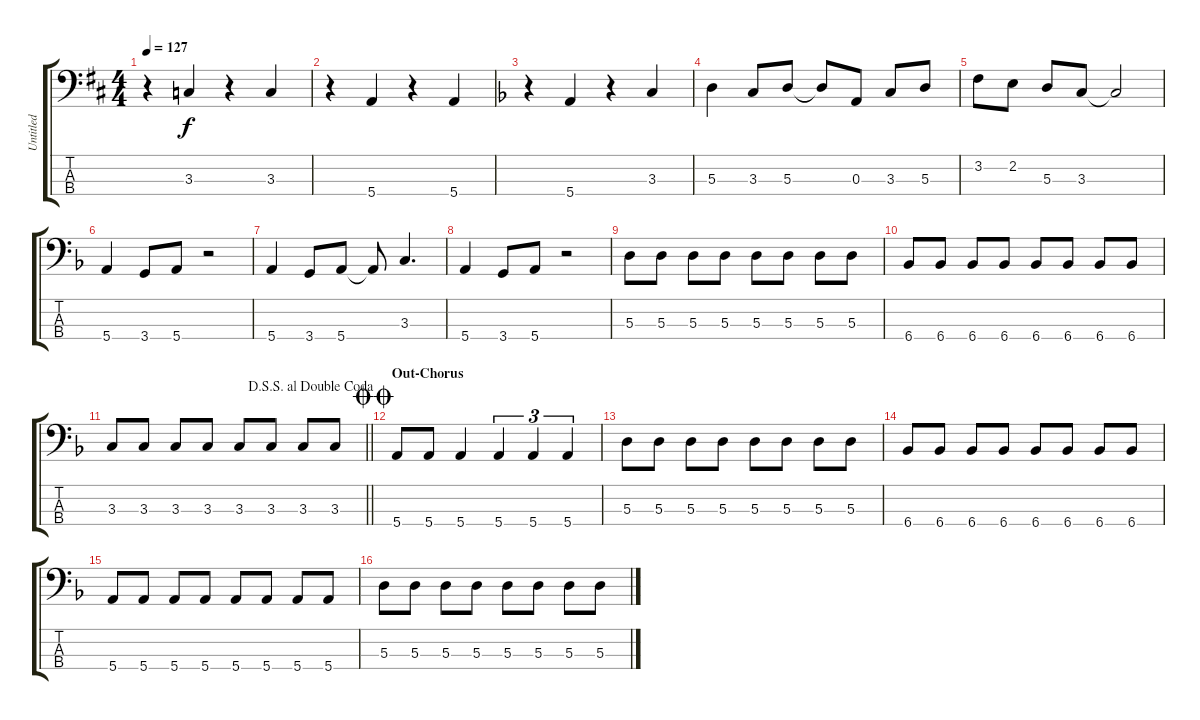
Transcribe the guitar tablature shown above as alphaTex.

\track ("Untitled" "Untitled") {instrument electricbassfinger}
\staff {score tabs}
\tuning (G2 D2 A1 E1) {hide}
\ts (4 4)
\tempo 127
\clef f4
\ks d
r.4{dy f} 3.3.4 r.4 3.3.4 |
r.4 5.4.4 r.4 5.4.4 |
\ks f
r.4 5.4.4 r.4 3.3.4 |
5.3.4 3.3.8 5.3.8 5.3{t}.8 0.3.8 3.3.8 5.3.8 |
3.2.8 2.2.8 5.3.8 3.3.8 3.3{t}.2 |
5.4.4 3.4.8 5.4.8 r.2 |
5.4.4 3.4.8 5.4.8 5.4{t}.8 3.3.4{d} |
5.4.4 3.4.8 5.4.8 r.2 |
5.3.8 5.3.8 5.3.8 5.3.8 5.3.8 5.3.8 5.3.8 5.3.8 |
6.4.8 6.4.8 6.4.8 6.4.8 6.4.8 6.4.8 6.4.8 6.4.8 |
\jump dalsegnosegnoaldoublecoda
\barLineRight lightlight
3.3.8 3.3.8 3.3.8 3.3.8 3.3.8 3.3.8 3.3.8 3.3.8 |
\section ("" "Out-Chorus")
\jump doublecoda
5.4.8 5.4.8 5.4.4 5.4.4{tu (3 2)} 5.4.4{tu (3 2)} 5.4.4{tu (3 2)} |
5.3.8 5.3.8 5.3.8 5.3.8 5.3.8 5.3.8 5.3.8 5.3.8 |
6.4.8 6.4.8 6.4.8 6.4.8 6.4.8 6.4.8 6.4.8 6.4.8 |
5.4.8 5.4.8 5.4.8 5.4.8 5.4.8 5.4.8 5.4.8 5.4.8 |
5.3.8 5.3.8 5.3.8 5.3.8 5.3.8 5.3.8 5.3.8 5.3.8
